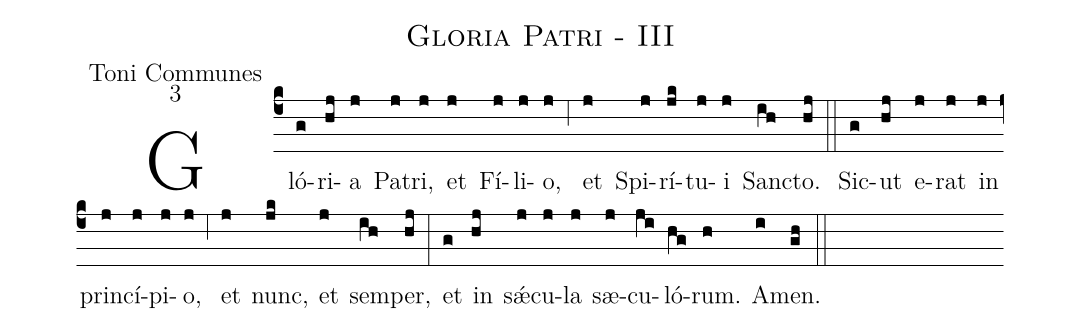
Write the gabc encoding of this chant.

name:Gloria Patri - III;
office-part:Toni Communes;
mode:3;
%%
(c4) Gló(g)ri(hj)a(j) Pa(j)tri,(j) et(j) Fí(j)li(j)o,(j) (,6) et(j) Spi(j)rí(jk)tu(j)i(j) Sanc(ih)to.(hj) (::)
Sic(g)ut(hj) e(j)rat(j) in(j) prin(j)cí(j)pi(j)o,(j) (,6) et(j) nunc,(jk) et(j) sem(ih)per,(hj) (:) et(g) in(hj)
sǽ(j)cu(j)la(j) sæ(j)cu(ji)ló(hg)rum.(h) A(i)men.(gh) (::)
